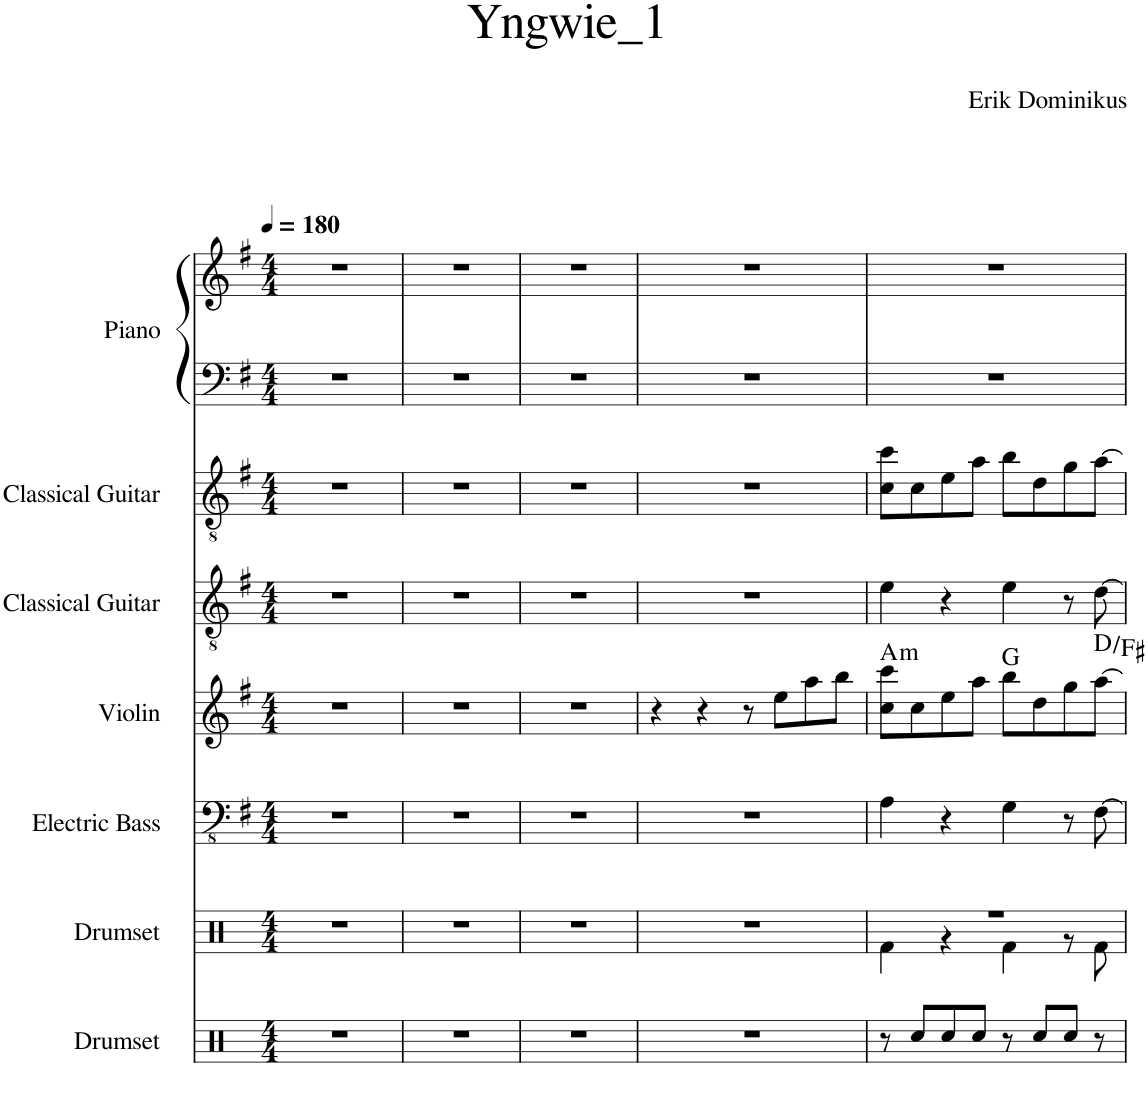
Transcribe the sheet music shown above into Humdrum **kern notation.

**kern	**kern	**kern	**kern	**harte	**kern	**kern	**kern	**kern
*part7	*part6	*part5	*part4	*part4	*part3	*part2	*part1	*part1
*staff8	*staff7	*staff6	*staff5	*	*staff4	*staff3	*staff2	*staff1
*I"Drumset	*I"Drumset	*I"Electric Bass	*I"Violin	*	*I"Classical Guitar	*I"Classical Guitar	*I"Piano	*
*I'Drs.	*I'Drs.	*I'El. B.	*I'Vln.	*	*I'Guit.	*I'Guit.	*I'Pno.	*
*clefX	*clefX	*clefFv4	*clefG2	*	*clefGv2	*clefGv2	*clefF4	*clefG2
*k[]	*k[]	*k[f#]	*k[f#]	*	*k[f#]	*k[f#]	*k[f#]	*k[f#]
*M4/4	*M4/4	*M4/4	*M4/4	*	*M4/4	*M4/4	*M4/4	*M4/4
*MM180	*MM180	*MM180	*MM180	*	*MM180	*MM180	*MM180	*MM180
=1	=1	=1	=1	=1	=1	=1	=1	=1
1r	1r	1r	1r	.	1r	1r	1r	1r
=2	=2	=2	=2	=2	=2	=2	=2	=2
1r	1r	1r	1r	.	1r	1r	1r	1r
=3	=3	=3	=3	=3	=3	=3	=3	=3
1r	1r	1r	1r	.	1r	1r	1r	1r
=4	=4	=4	=4	=4	=4	=4	=4	=4
1r	1r	1r	4r	.	1r	1r	1r	1r
.	.	.	4r	.	.	.	.	.
.	.	.	8r	.	.	.	.	.
.	.	.	8ee\L	.	.	.	.	.
.	.	.	8aa\	.	.	.	.	.
.	.	.	8bb\J	.	.	.	.	.
=5	=5	=5	=5	=5	=5	=5	=5	=5
*	*^	*	*	*	*	*	*	*
!	!	!	!	!	!LO:H:kt=m	!	!	!	!
8r	1r	4Rf\	4AA\	8cc\ 8ccc\L	A:min	4e\	8c\ 8cc\L	1r	1r
8Rcc/L	.	.	.	8cc\	.	.	8c\	.	.
8Rcc/	.	4r	4r	8ee\	.	4r	8e\	.	.
8Rcc/J	.	.	.	8aa\J	.	.	8a\J	.	.
8r	.	4Rf\	4GG\	8bb\L	G:maj	4e\	8b\L	.	.
8Rcc/L	.	.	.	8dd\	.	.	8d\	.	.
8Rcc/J	.	8r	8r	8gg\	.	8r	8g\	.	.
8r	.	8Rf\	[8FF#\	[8aa\J	D:maj/3	[8d\	[8a\J	.	.
*	*v	*v	*	*	*	*	*	*	*
=	=	=	=	=	=	=	=	=
*-	*-	*-	*-	*-	*-	*-	*-	*-
